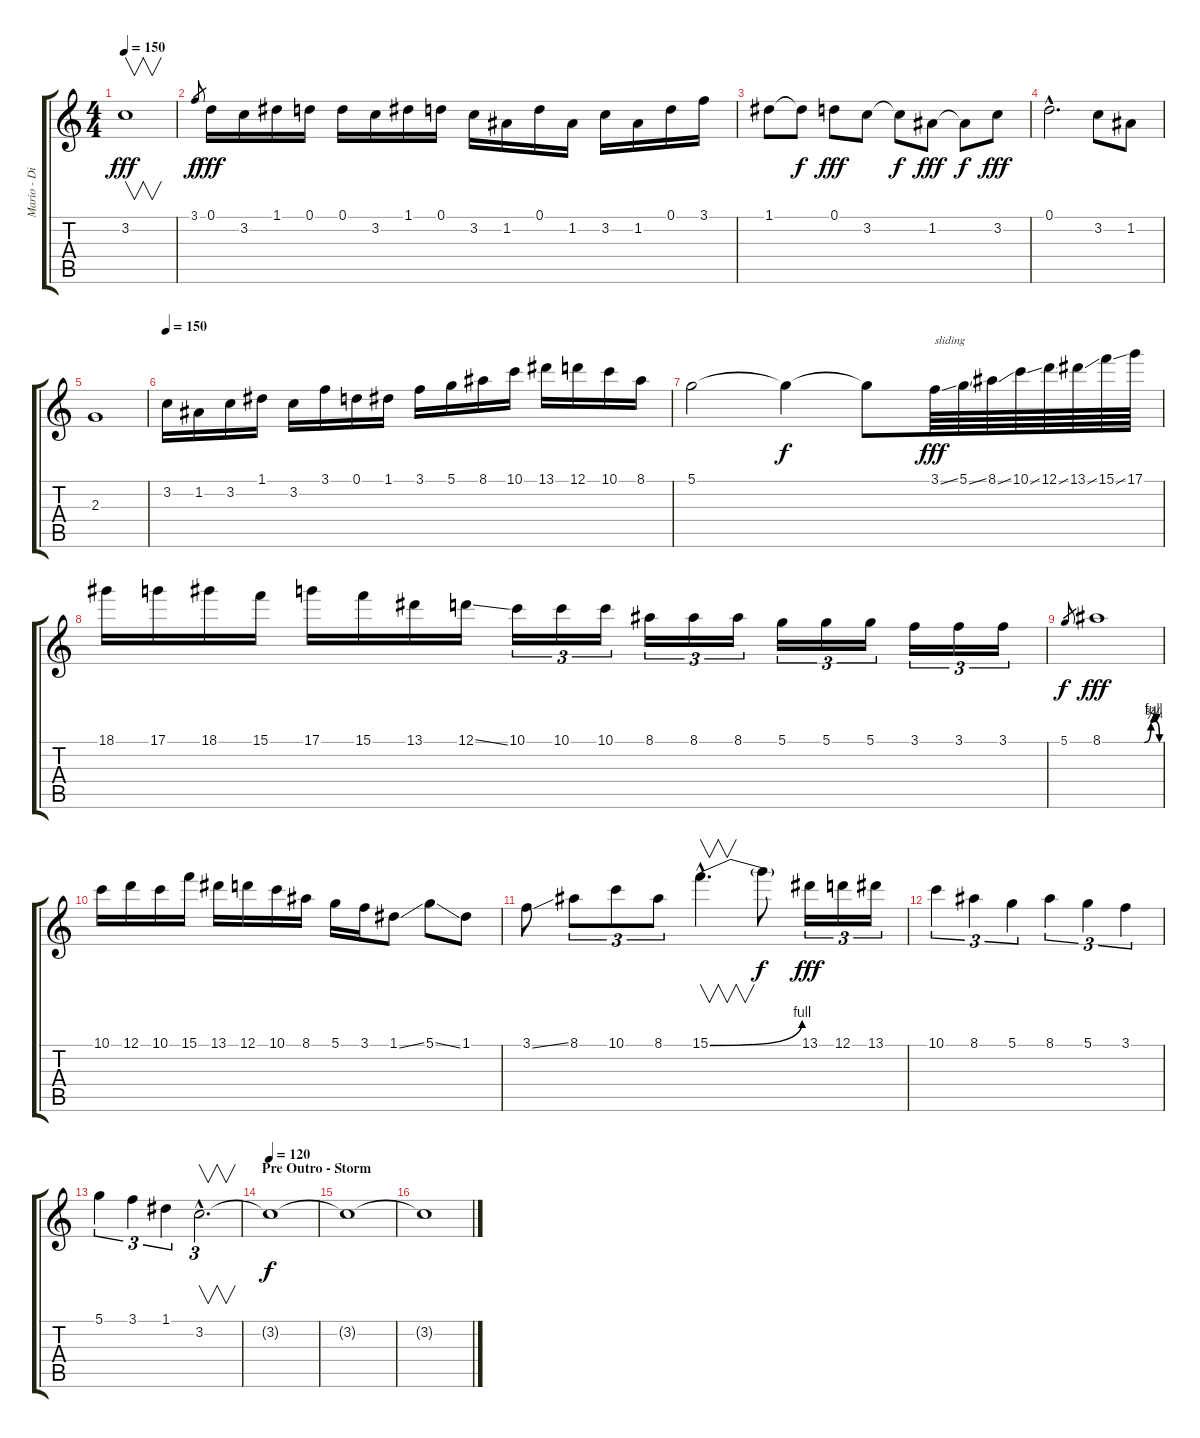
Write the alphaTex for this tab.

\track ("Mario - Dist" "Mario - Di") {instrument distortionguitar}
\staff {score tabs}
\tuning (D4 A3 F3 C3 G2 C2) {hide}
\ts (4 4)
\tempo 150
\clef g2
\ks c
3.2.1{v dy fff} |
3.1.8{gr dy f} 0.1.16{dy fff} 3.2.16 1.1.16 0.1.16 0.1.16 3.2.16 1.1.16 0.1.16 3.2.16 1.2.16 0.1.16 1.2.16 3.2.16 1.2.16 0.1.16 3.1.16 |
1.1.8 1.1{t}.8{dy f} 0.1.8{dy fff} 3.2.8 3.2{t}.8{dy f} 1.2.8{dy fff} 1.2{t}.8{dy f} 3.2.8{dy fff} |
0.1{hac}.2{d} 3.2.8 1.2.8 |
2.3.1 |
\tempo 150
3.2.16 1.2.16 3.2.16 1.1.16 3.2.16 3.1.16 0.1.16 1.1.16 3.1.16 5.1.16 8.1.16 10.1.16 13.1.16 12.1.16 10.1.16 8.1.16 |
5.1.2 5.1{t}.4{dy f} 5.1{t}.8 3.1{ss}.64{txt "sliding" dy fff} 5.1{ss}.64 8.1{ss}.64 10.1{ss}.64 12.1{ss}.64 13.1{ss}.64 15.1{ss}.64 17.1.64 |
18.1.16 17.1.16 18.1.16 15.1.16 17.1.16 15.1.16 13.1.16 12.1{ss}.16 10.1.16{tu (3 2)} 10.1.16{tu (3 2)} 10.1.16{tu (3 2)} 8.1.16{tu (3 2)} 8.1.16{tu (3 2)} 8.1.16{tu (3 2)} 5.1.16{tu (3 2)} 5.1.16{tu (3 2)} 5.1.16{tu (3 2)} 3.1.16{tu (3 2)} 3.1.16{tu (3 2)} 3.1.16{tu (3 2)} |
5.1.8{gr dy f} 8.1{be (custom 0 0 30 0 44 0 51 3 54 4 57 3 60 0)}.1{dy fff} |
10.1.16 12.1.16 10.1.16 15.1.16 13.1.16 12.1.16 10.1.16 8.1.16 5.1.16 3.1.16 1.1{ss}.8 5.1{ss}.8 1.1.8 |
3.1{ss}.8 8.1.8{tu (3 2)} 10.1.8{tu (3 2)} 8.1.8{tu (3 2)} 15.1{be (bend 0 0 60 4) hac}.4{v d} 15.1{t}.8{dy f} 13.1.16{tu (3 2) dy fff} 12.1.16{tu (3 2)} 13.1.16{tu (3 2)} |
10.1.4{tu (3 2)} 8.1.4{tu (3 2)} 5.1.4{tu (3 2)} 8.1.4{tu (3 2)} 5.1.4{tu (3 2)} 3.1.4{tu (3 2)} |
5.1.4{tu (3 2)} 3.1.4{tu (3 2)} 1.1.4{tu (3 2)} 3.2{hac}.2{v d tu (3 2)} |
\section ("" "Pre Outro - Storm ")
\tempo 120
3.2{t}.1{dy f} |
3.2{t}.1{volume 0} |
3.2{t}.1
